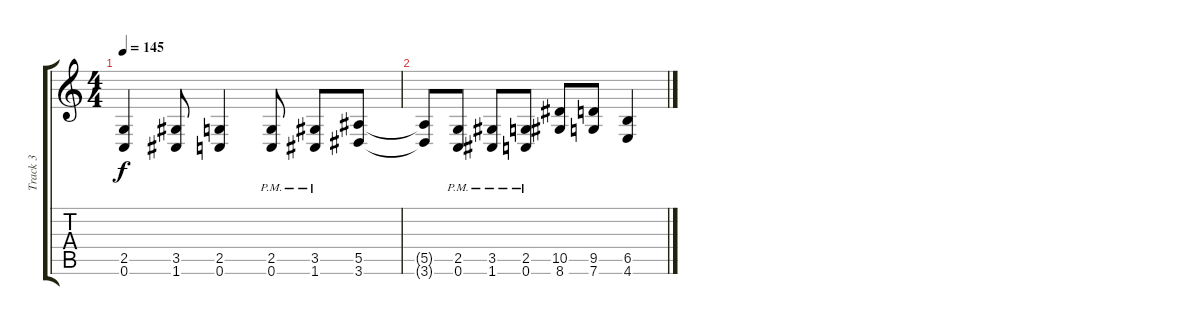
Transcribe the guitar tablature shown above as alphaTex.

\track ("Track 3" "Track 3") {instrument distortionguitar}
\staff {score tabs}
\tuning (C4 G3 Eb3 Bb2 F2 C2) {hide}
\ts (4 4)
\tempo 145
\clef g2
\ks c
(2.5 0.6).4{dy f} (3.5 1.6).8 (2.5 0.6).4 (2.5{pm} 0.6{pm}).8 (3.5{pm} 1.6{pm}).8 (5.5 3.6).8 |
(5.5{t} 3.6{t}).8 (2.5{pm} 0.6{pm}).8 (3.5{pm} 1.6{pm}).8 (2.5{pm} 0.6{pm}).8 (10.5 8.6).8 (9.5 7.6).8 (6.5 4.6).4
